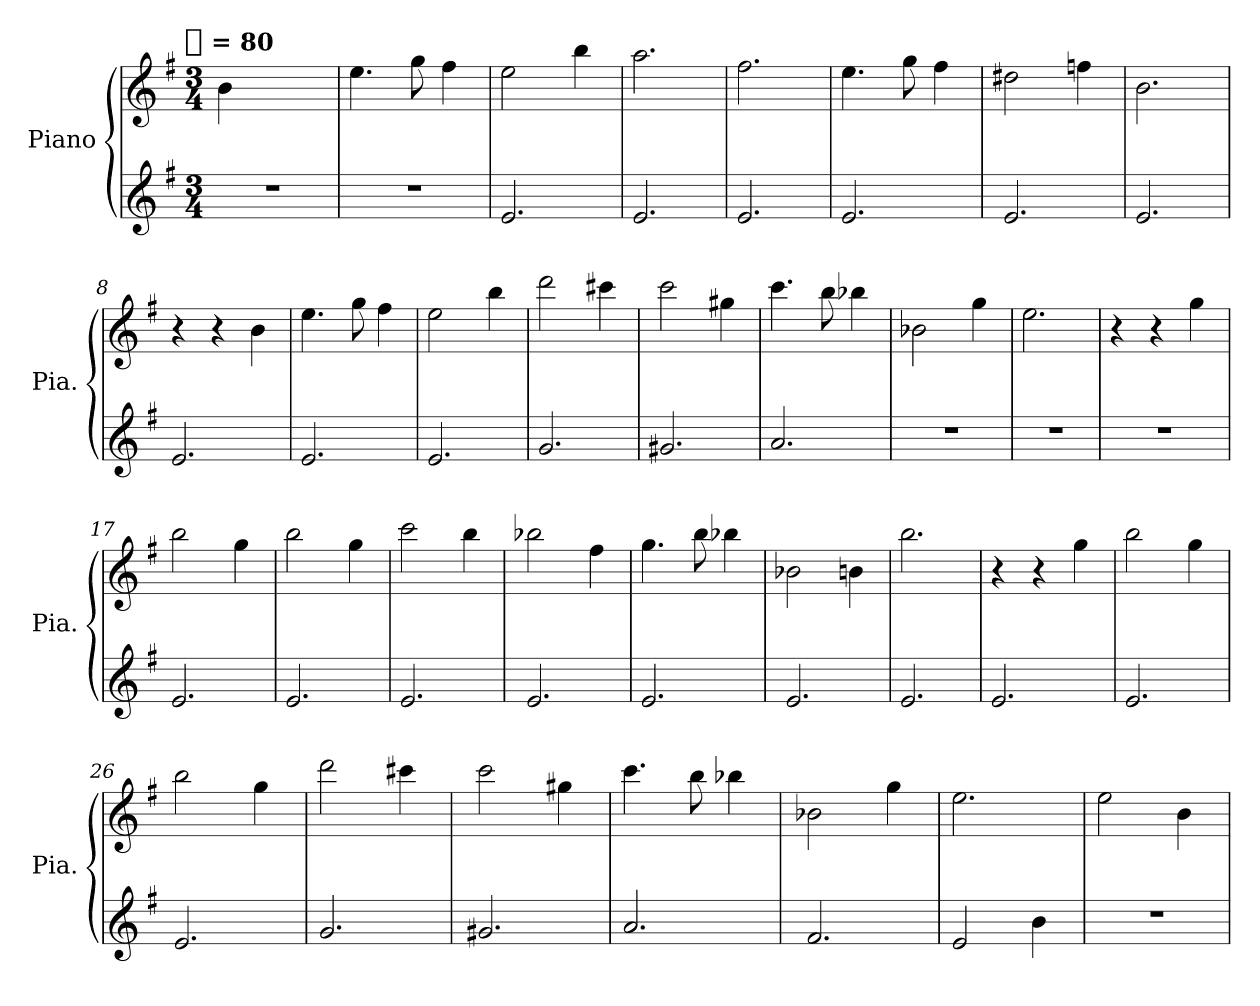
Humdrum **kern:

**kern	**kern
*part1	*part1
*staff2	*staff1
*I"Piano	*
*I'Pia.	*
*clefG2	*clefG2
*k[f#]	*k[f#]
!!LO:TX:omd:t=[quarter] = 80
*M3/4	*M3/4
*MM80	*MM80
=	=
2.r	4b
.	2ryy
=1	=1
2.r	4.ee
.	8gg
.	4ff#
=2	=2
2.e	2ee
.	4bb
=3	=3
2.e	2.aa
=4	=4
2.e	2.ff#
=5	=5
2.e	4.ee
.	8gg
.	4ff#
=6	=6
2.e	2dd#X
.	4ffn
=7	=7
2.e	2.b
=8	=8
2.e	4r
.	4r
.	4b
=9	=9
2.e	4.ee
.	8gg
.	4ff#
!!LO:LB:g=z
=10	=10
2.e	2ee
.	4bb
=11	=11
2.g	2ddd
.	4ccc#X
=12	=12
2.g#X	2ccc
.	4gg#X
=13	=13
2.a	4.ccc
.	8bb
.	4bb-X
=14	=14
2.r	2b-X
.	4gg
=15	=15
2.r	2.ee
=16	=16
2.r	4r
.	4r
.	4gg
=17	=17
2.e	2bb
.	4gg
=18	=18
2.e	2bb
.	4gg
=19	=19
2.e	2ccc
.	4bb
!!LO:LB:g=z
=20	=20
2.e	2bb-X
.	4ff#
=21	=21
2.e	4.gg
.	8bb
.	4bb-X
=22	=22
2.e	2b-X
.	4bn
=23	=23
2.e	2.bb
=24	=24
2.e	4r
.	4r
.	4gg
=25	=25
2.e	2bb
.	4gg
=26	=26
2.e	2bb
.	4gg
=27	=27
2.g	2ddd
.	4ccc#X
=28	=28
2.g#X	2ccc
.	4gg#X
=29	=29
2.a	4.ccc
.	8bb
.	4bb-X
!!LO:LB:g=z
=30	=30
2.f#	2b-X
.	4gg
=31	=31
2e	2.ee
4b	.
=32	=32
2.r	2ee
.	4b
=	=
*-	*-
